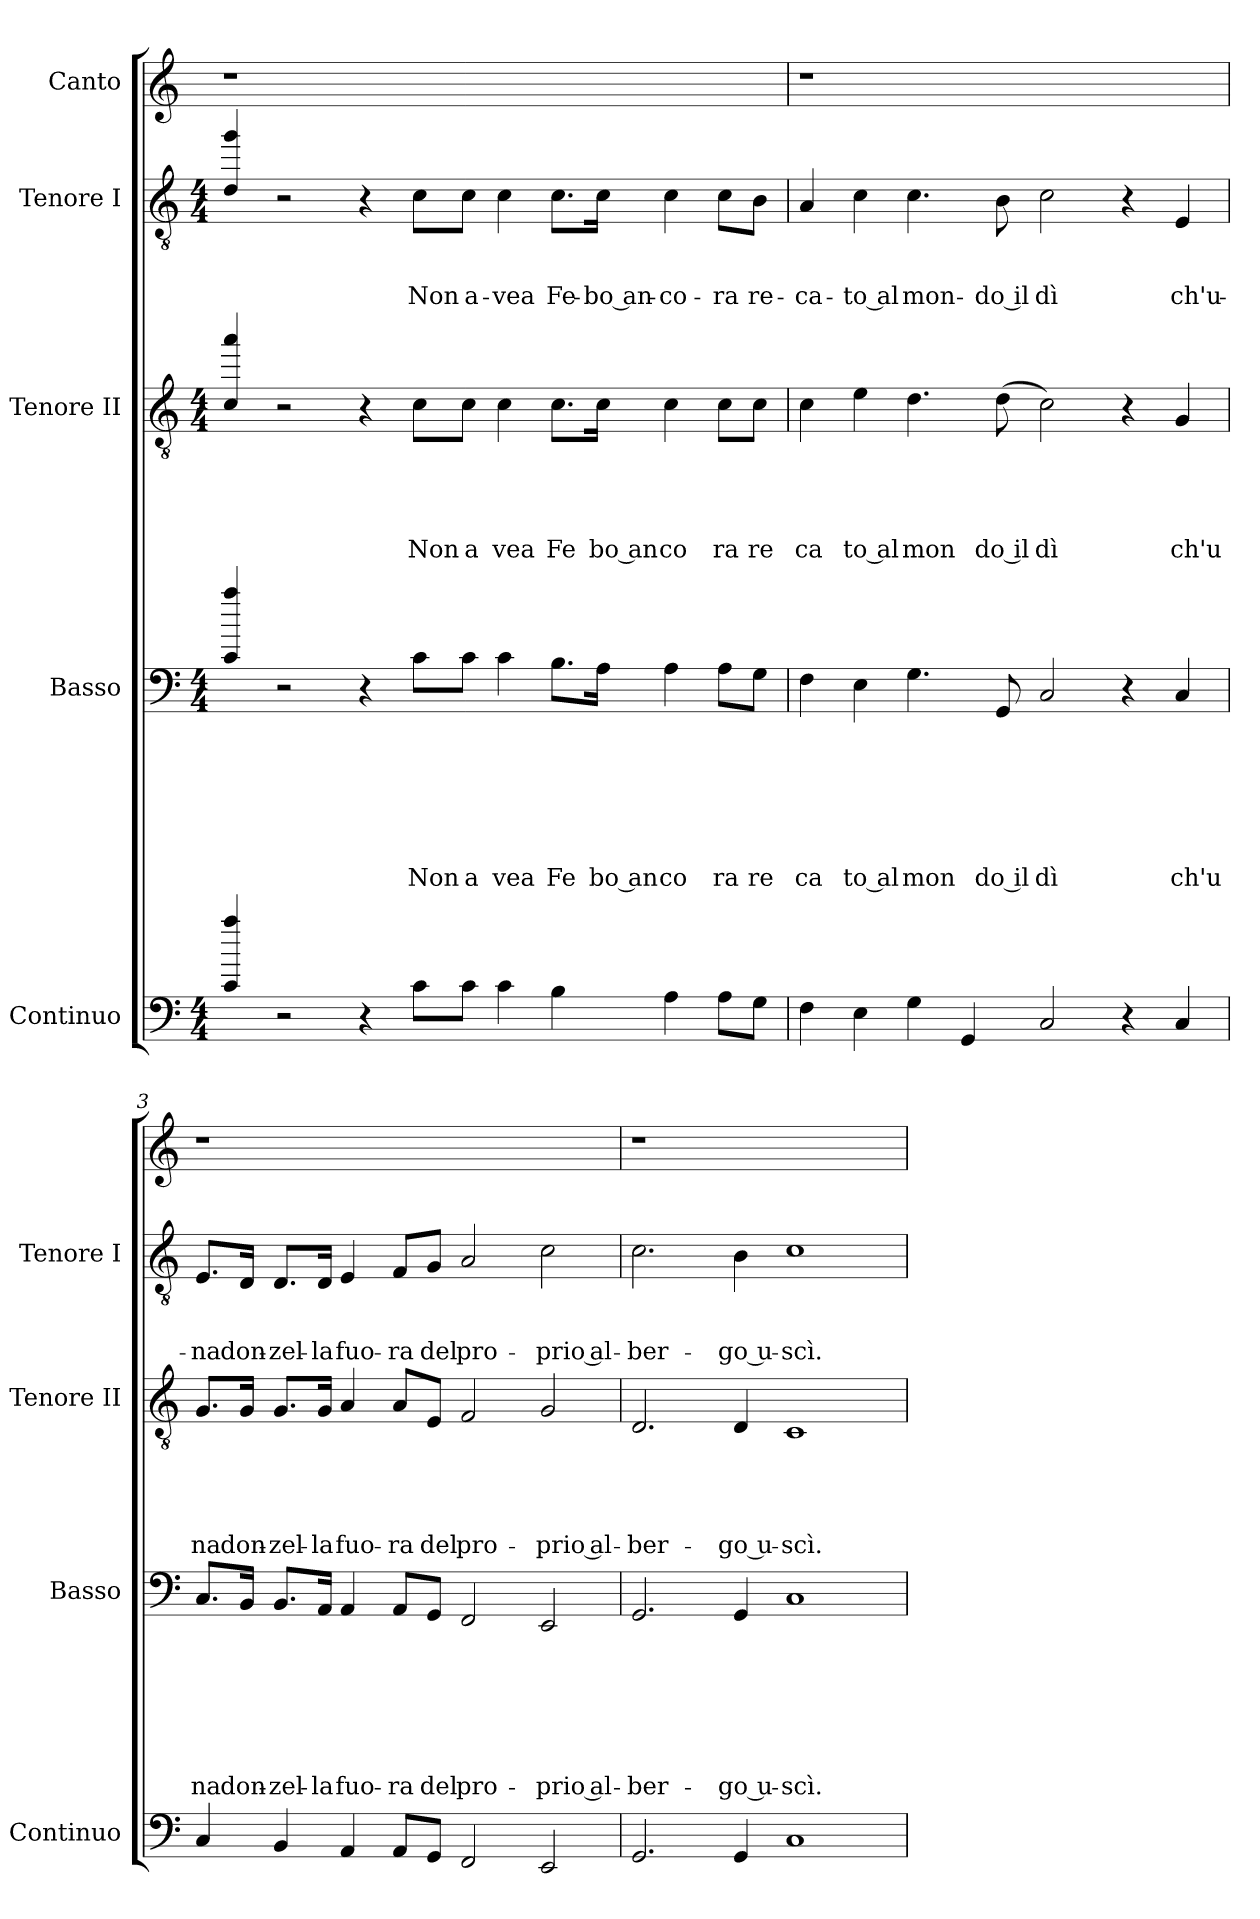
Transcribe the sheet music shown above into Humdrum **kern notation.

**kern	**kern	**text	**text	**text	**text	**text	**text	**text	**kern	**text	**text	**text	**text	**text	**kern	**text	**text	**text	**kern
*part5	*part4	*part4	*part4	*part4	*part4	*part4	*part4	*part4	*part3	*part3	*part3	*part3	*part3	*part3	*part2	*part2	*part2	*part2	*part1
*staff5	*staff4	*staff4	*staff4	*staff4	*staff4	*staff4	*staff4	*staff4	*staff3	*staff3	*staff3	*staff3	*staff3	*staff3	*staff2	*staff2	*staff2	*staff2	*staff1
*I"Continuo	*I"Basso	*	*	*	*	*	*	*	*I"Tenore II	*	*	*	*	*	*I"Tenore I	*	*	*	*I"Canto
*I'Continuo	*I'Basso	*	*	*	*	*	*	*	*I'Tenore II	*	*	*	*	*	*I'Tenore I	*	*	*	*
*clefF4	*clefF4	*	*	*	*	*	*	*	*clefGv2	*	*	*	*	*	*clefGv2	*	*	*	*clefG2
*k[]	*k[]	*	*	*	*	*	*	*	*k[]	*	*	*	*	*	*k[]	*	*	*	*k[]
*C:	*C:	*	*	*	*	*	*	*	*C:	*	*	*	*	*	*C:	*	*	*	*C:
*M4/4	*M4/4	*	*	*	*	*	*	*	*M4/4	*	*	*	*	*	*M4/4	*	*	*	*
=1	=1	=1	=1	=1	=1	=1	=1	=1	=1	=1	=1	=1	=1	=1	=1	=1	=1	=1	=1
4c/ 4aa/	4c/ 4aa/	.	.	.	.	.	.	.	4c/ 4aa/	.	.	.	.	.	4d/ 4gg/	.	.	.	1r
2r	2r	.	.	.	.	.	.	.	2r	.	.	.	.	.	2r	.	.	.	.
4r	4r	.	.	.	.	.	.	.	4r	.	.	.	.	.	4r	.	.	.	.
!	!	!	!	!	!	!	!	!LO:LY:b	!	!	!	!	!	!LO:LY:b	!	!	!	!LO:LY:b	!
8c\L	8c\L	.	.	.	.	.	.	Non	8c\L	.	.	.	.	Non	8c\L	.	.	Non	1ryy
!	!	!	!	!	!	!	!	!LO:LY:b	!	!	!	!	!	!LO:LY:b	!	!	!	!LO:LY:b	!
8c\J	8c\J	.	.	.	.	.	.	a	8c\J	.	.	.	.	a	8c\J	.	.	a-	.
!	!	!	!	!	!	!	!	!LO:LY:b	!	!	!	!	!	!LO:LY:b	!	!	!	!LO:LY:b	!
4c\	4c\	.	.	.	.	.	.	vea	4c\	.	.	.	.	vea	4c\	.	.	-vea	.
!	!	!	!	!	!	!	!	!LO:LY:b	!	!	!	!	!	!LO:LY:b	!	!	!	!LO:LY:b	!
4B\	8.B\L	.	.	.	.	.	.	Fe	8.c\L	.	.	.	.	Fe	8.c\L	.	.	Fe-	.
!	!	!	!	!	!	!	!	!LO:LY:b:rj	!	!	!	!	!	!LO:LY:b:rj	!	!	!	!LO:LY:b:rj	!
.	16A\Jk	.	.	.	.	.	.	bo an	16c\Jk	.	.	.	.	bo an	16c\Jk	.	.	-bo an-	.
!	!	!	!	!	!	!	!	!LO:LY:b	!	!	!	!	!	!LO:LY:b	!	!	!	!LO:LY:b	!
4A\	4A\	.	.	.	.	.	.	co	4c\	.	.	.	.	co	4c\	.	.	-co-	.
!	!	!	!	!	!	!	!	!LO:LY:b	!	!	!	!	!	!LO:LY:b	!	!	!	!LO:LY:b	!
8A\L	8A\L	.	.	.	.	.	.	ra	8c\L	.	.	.	.	ra	8c\L	.	.	-ra	4ryy
!	!	!	!	!	!	!	!	!LO:LY:b	!	!	!	!	!	!LO:LY:b	!	!	!	!LO:LY:b	!
8G\J	8G\J	.	.	.	.	.	.	re	8c\J	.	.	.	.	re	8B\J	.	.	re-	.
=2	=2	=2	=2	=2	=2	=2	=2	=2	=2	=2	=2	=2	=2	=2	=2	=2	=2	=2	=2
!	!	!	!	!	!	!	!	!LO:LY:b	!	!	!	!	!	!LO:LY:b	!	!	!	!LO:LY:b	!
4F\	4F\	.	.	.	.	.	.	ca	4c\	.	.	.	.	ca	4A/	.	.	-ca-	1r
!	!	!	!	!	!	!	!	!LO:LY:b:rj	!	!	!	!	!	!LO:LY:b:rj	!	!	!	!LO:LY:b:rj	!
4E\	4E\	.	.	.	.	.	.	to al	4e\	.	.	.	.	to al	4c\	.	.	-to al	.
!	!	!	!	!	!	!	!	!LO:LY:b	!	!	!	!	!	!LO:LY:b	!	!	!	!LO:LY:b	!
4G\	4.G\	.	.	.	.	.	.	mon	4.d\	.	.	.	.	mon	4.c\	.	.	mon-	.
4GG/	.	.	.	.	.	.	.	.	.	.	.	.	.	.	.	.	.	.	.
!	!	!	!	!	!	!	!	!LO:LY:b:rj	!	!	!	!	!	!LO:LY:b:rj	!	!	!	!LO:LY:b:rj	!
.	8GG/	.	.	.	.	.	.	do il	(<8d\	.	.	.	.	do il	8B\	.	.	-do il	.
!	!	!	!	!	!	!	!	!LO:LY:b	!	!	!	!	!	!LO:LY:b	!	!	!	!LO:LY:b	!
2C/	2C/	.	.	.	.	.	.	dì	2c\)	.	.	.	.	dì	2c\	.	.	dì	1ryy
4r	4r	.	.	.	.	.	.	.	4r	.	.	.	.	.	4r	.	.	.	.
!	!	!	!	!	!	!	!	!LO:LY:b	!	!	!	!	!	!LO:LY:b	!	!	!	!LO:LY:b	!
4C/	4C/	.	.	.	.	.	.	ch'u	4G/	.	.	.	.	ch'u	4E/	.	.	ch'u-	.
!!LO:LB:g=z
=3	=3	=3	=3	=3	=3	=3	=3	=3	=3	=3	=3	=3	=3	=3	=3	=3	=3	=3	=3
!	!	!	!	!	!	!	!	!LO:LY:b	!	!	!	!	!	!LO:LY:b	!	!	!	!LO:LY:b	!
4C/	8.C/L	.	.	.	.	.	.	na	8.G/L	.	.	.	.	na	8.E/L	.	.	-na	1r
!	!	!	!	!	!	!	!	!LO:LY:b	!	!	!	!	!	!LO:LY:b	!	!	!	!LO:LY:b	!
.	16BB/Jk	.	.	.	.	.	.	don-	16G/Jk	.	.	.	.	don-	16D/Jk	.	.	don-	.
!	!	!	!	!	!	!	!	!LO:LY:b	!	!	!	!	!	!LO:LY:b	!	!	!	!LO:LY:b	!
4BB/	8.BB/L	.	.	.	.	.	.	-zel-	8.G/L	.	.	.	.	-zel-	8.D/L	.	.	-zel-	.
!	!	!	!	!	!	!	!	!LO:LY:b	!	!	!	!	!	!LO:LY:b	!	!	!	!LO:LY:b	!
.	16AA/Jk	.	.	.	.	.	.	-la	16G/Jk	.	.	.	.	-la	16D/Jk	.	.	-la	.
!	!	!	!	!	!	!	!	!LO:LY:b	!	!	!	!	!	!LO:LY:b	!	!	!	!LO:LY:b	!
4AA/	4AA/	.	.	.	.	.	.	fuo-	4A/	.	.	.	.	fuo-	4E/	.	.	fuo-	.
!	!	!	!	!	!	!	!	!LO:LY:b	!	!	!	!	!	!LO:LY:b	!	!	!	!LO:LY:b	!
8AA/L	8AA/L	.	.	.	.	.	.	-ra	8A/L	.	.	.	.	-ra	8F/L	.	.	-ra	.
!	!	!	!	!	!	!	!	!LO:LY:b	!	!	!	!	!	!LO:LY:b	!	!	!	!LO:LY:b	!
8GG/J	8GG/J	.	.	.	.	.	.	del	8E/J	.	.	.	.	del	8G/J	.	.	del	.
!	!	!	!	!	!	!	!	!LO:LY:b	!	!	!	!	!	!LO:LY:b	!	!	!	!LO:LY:b	!
2FF/	2FF/	.	.	.	.	.	.	pro-	2F/	.	.	.	.	pro-	2A/	.	.	pro-	1ryy
!	!	!	!	!	!	!	!	!LO:LY:b:rj	!	!	!	!	!	!LO:LY:b:rj	!	!	!	!LO:LY:b:rj	!
2EE/	2EE/	.	.	.	.	.	.	-prio al-	2G/	.	.	.	.	-prio al-	2c\	.	.	-prio al-	.
=4	=4	=4	=4	=4	=4	=4	=4	=4	=4	=4	=4	=4	=4	=4	=4	=4	=4	=4	=4
!	!	!	!	!	!	!	!	!LO:LY:b	!	!	!	!	!	!LO:LY:b	!	!	!	!LO:LY:b	!
2.GG/	2.GG/	.	.	.	.	.	.	-ber-	2.D/	.	.	.	.	-ber-	2.c\	.	.	-ber-	1r
!	!	!	!	!	!	!	!	!LO:LY:b:rj	!	!	!	!	!	!LO:LY:b:rj	!	!	!	!LO:LY:b:rj	!
4GG/	4GG/	.	.	.	.	.	.	-go u-	4D/	.	.	.	.	-go u-	4B\	.	.	-go u-	.
!	!	!	!	!	!	!	!	!LO:LY:b	!	!	!	!	!	!LO:LY:b	!	!	!	!LO:LY:b	!
1C	1C	.	.	.	.	.	.	-scì.	1C	.	.	.	.	-scì.	1c	.	.	-scì.	1ryy
=	=	=	=	=	=	=	=	=	=	=	=	=	=	=	=	=	=	=	=
*-	*-	*-	*-	*-	*-	*-	*-	*-	*-	*-	*-	*-	*-	*-	*-	*-	*-	*-	*-
